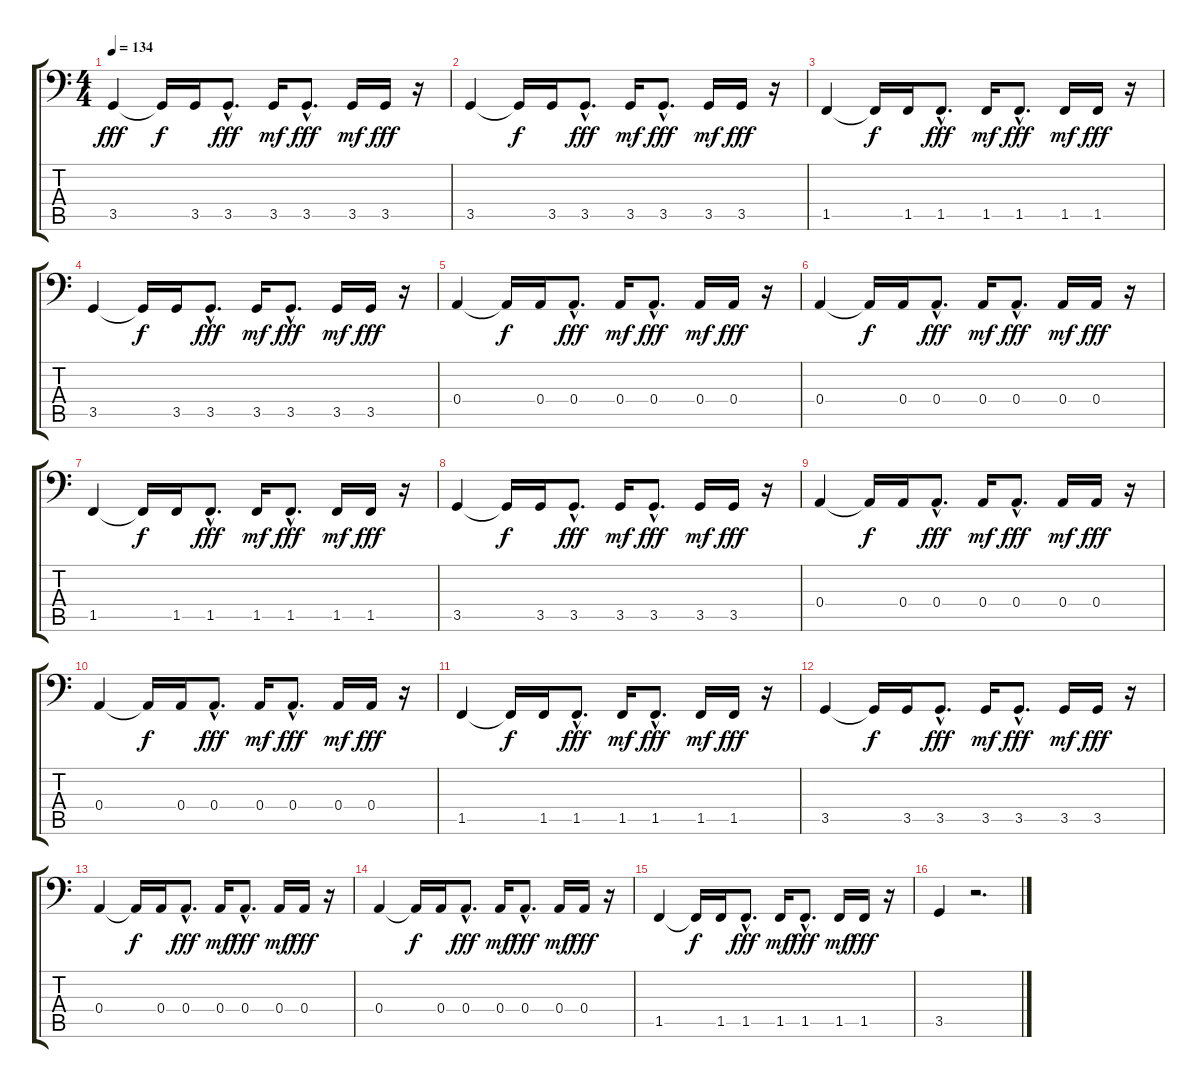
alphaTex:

\track "" {instrument electricbassfinger}
\staff {score tabs}
\tuning (C3 G2 D2 A1 E1 B0) {hide}
\ts (4 4)
\tempo 134
\clef f4
\ks c
3.5.4{dy fff} 3.5{t}.16{dy f} 3.5.16 3.5{hac}.8{d dy fff} 3.5.16{dy mf} 3.5{hac}.8{d dy fff} 3.5.16{dy mf} 3.5.16{dy fff} r.16 |
3.5.4 3.5{t}.16{dy f} 3.5.16 3.5{hac}.8{d dy fff} 3.5.16{dy mf} 3.5{hac}.8{d dy fff} 3.5.16{dy mf} 3.5.16{dy fff} r.16 |
1.5.4{volume 12 instrument electricbassfinger} 1.5{t}.16{dy f} 1.5.16 1.5{hac}.8{d dy fff} 1.5.16{dy mf} 1.5{hac}.8{d dy fff} 1.5.16{dy mf} 1.5.16{dy fff} r.16 |
3.5.4 3.5{t}.16{dy f} 3.5.16 3.5{hac}.8{d dy fff} 3.5.16{dy mf} 3.5{hac}.8{d dy fff} 3.5.16{dy mf} 3.5.16{dy fff} r.16 |
0.4.4 0.4{t}.16{dy f} 0.4.16 0.4{hac}.8{d dy fff} 0.4.16{dy mf} 0.4{hac}.8{d dy fff} 0.4.16{dy mf} 0.4.16{dy fff} r.16 |
0.4.4 0.4{t}.16{dy f} 0.4.16 0.4{hac}.8{d dy fff} 0.4.16{dy mf} 0.4{hac}.8{d dy fff} 0.4.16{dy mf} 0.4.16{dy fff} r.16 |
1.5.4 1.5{t}.16{dy f} 1.5.16 1.5{hac}.8{d dy fff} 1.5.16{dy mf} 1.5{hac}.8{d dy fff} 1.5.16{dy mf} 1.5.16{dy fff} r.16 |
3.5.4 3.5{t}.16{dy f} 3.5.16 3.5{hac}.8{d dy fff} 3.5.16{dy mf} 3.5{hac}.8{d dy fff} 3.5.16{dy mf} 3.5.16{dy fff} r.16 |
0.4.4 0.4{t}.16{dy f} 0.4.16 0.4{hac}.8{d dy fff} 0.4.16{dy mf} 0.4{hac}.8{d dy fff} 0.4.16{dy mf} 0.4.16{dy fff} r.16 |
0.4.4 0.4{t}.16{dy f} 0.4.16 0.4{hac}.8{d dy fff} 0.4.16{dy mf} 0.4{hac}.8{d dy fff} 0.4.16{dy mf} 0.4.16{dy fff} r.16 |
1.5.4 1.5{t}.16{dy f} 1.5.16 1.5{hac}.8{d dy fff} 1.5.16{dy mf} 1.5{hac}.8{d dy fff} 1.5.16{dy mf} 1.5.16{dy fff} r.16 |
3.5.4 3.5{t}.16{dy f} 3.5.16 3.5{hac}.8{d dy fff} 3.5.16{dy mf} 3.5{hac}.8{d dy fff} 3.5.16{dy mf} 3.5.16{dy fff} r.16 |
0.4.4 0.4{t}.16{dy f} 0.4.16 0.4{hac}.8{d dy fff} 0.4.16{dy mf} 0.4{hac}.8{d dy fff} 0.4.16{dy mf} 0.4.16{dy fff} r.16 |
0.4.4 0.4{t}.16{dy f} 0.4.16 0.4{hac}.8{d dy fff} 0.4.16{dy mf} 0.4{hac}.8{d dy fff} 0.4.16{dy mf} 0.4.16{dy fff} r.16 |
1.5.4 1.5{t}.16{dy f} 1.5.16 1.5{hac}.8{d dy fff} 1.5.16{dy mf} 1.5{hac}.8{d dy fff} 1.5.16{dy mf} 1.5.16{dy fff} r.16 |
3.5.4 r.2{d}
